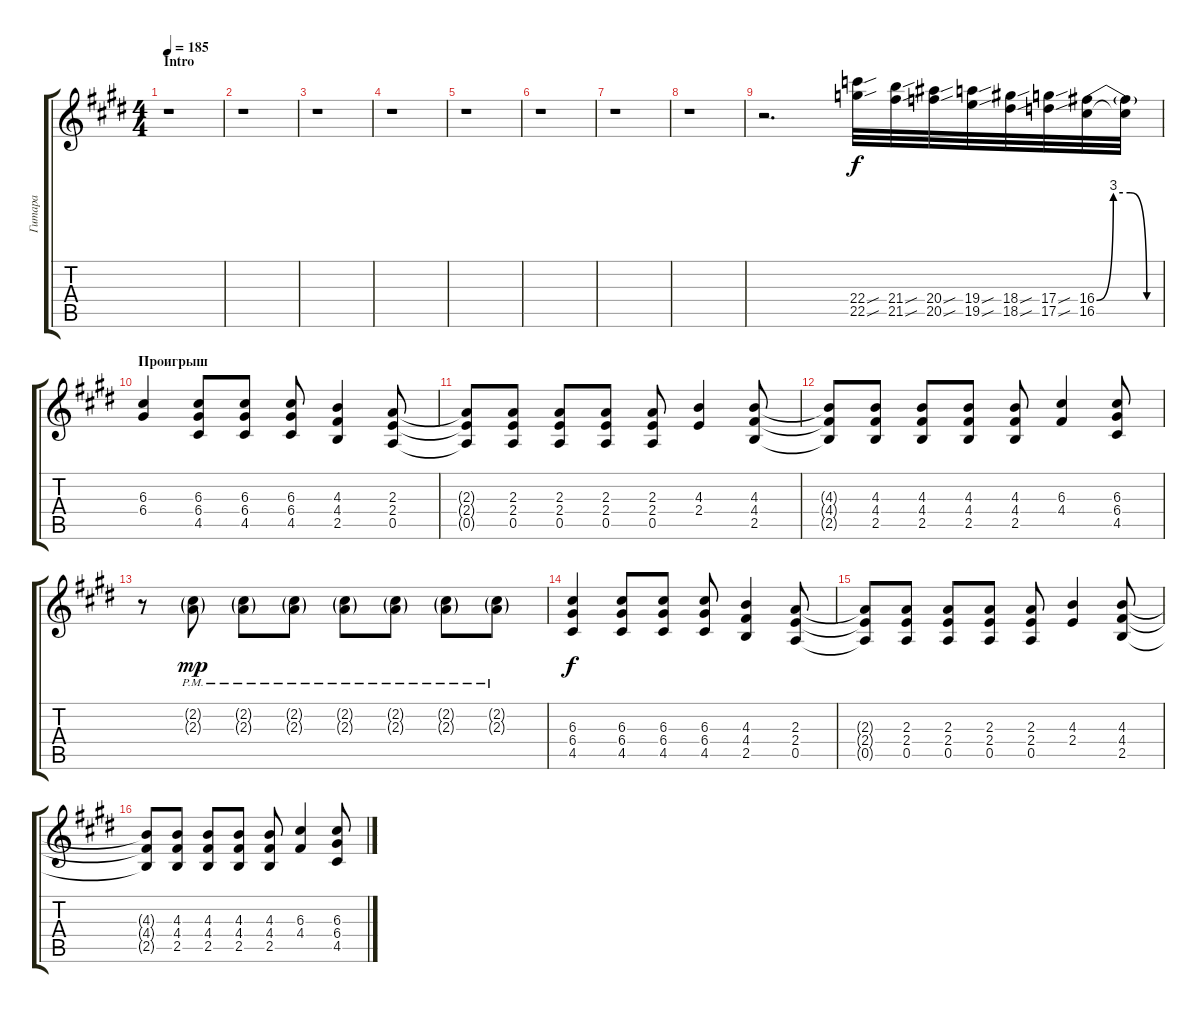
\track ("Гитара" "Гитара") {instrument overdrivenguitar}
\staff {score tabs}
\tuning (E4 B3 G3 D3 A2 E2) {hide}
\ts (4 4)
\section ("" "Intro")
\tempo 185
\clef g2
\ks c#minor
r.1{dy f instrument overdrivenguitar} |
r.1 |
r.1 |
r.1 |
r.1 |
r.1 |
r.1 |
r.1 |
r.2{d} (22.4{sou} 22.5{sou}).32 (21.4{sou} 21.5{sou}).32 (20.4{sou} 20.5{sou}).32 (19.4{sou} 19.5{sou}).32 (18.4{sou} 18.5{sou}).32 (17.4{sou} 17.5{sou}).32 (16.4{be (custom 0 0 15 12 30 12 45 0 60 0)} 16.5).32 (16.4{t} 16.5{t}).32 |
\section ("" "Проигрыш")
(6.3 6.4).4 (6.3 6.4 4.5).8 (6.3 6.4 4.5).8 (6.3 6.4 4.5).8 (4.3 4.4 2.5).4 (2.3 2.4 0.5).8 |
(2.3{t} 2.4{t} 0.5{t}).8 (2.3 2.4 0.5).8 (2.3 2.4 0.5).8 (2.3 2.4 0.5).8 (2.3 2.4 0.5).8 (4.3 2.4).4 (4.3 4.4 2.5).8 |
(4.3{t} 4.4{t} 2.5{t}).8 (4.3 4.4 2.5).8 (4.3 4.4 2.5).8 (4.3 4.4 2.5).8 (4.3 4.4 2.5).8 (6.3 4.4).4 (6.3 6.4 4.5).8 |
r.8 (2.2{g pm} 2.3{g pm}).8{dy mp} (2.2{g} 2.3{g pm}).8 (2.2{g pm} 2.3{g pm}).8 (2.2{g pm} 2.3{g pm}).8 (2.2{g pm} 2.3{g pm}).8 (2.2{g pm} 2.3{g pm}).8 (2.2{g pm} 2.3{g pm}).8 |
(6.3 6.4 4.5).4{dy f} (6.3 6.4 4.5).8 (6.3 6.4 4.5).8 (6.3 6.4 4.5).8 (4.3 4.4 2.5).4 (2.3 2.4 0.5).8 |
(2.3{t} 2.4{t} 0.5{t}).8 (2.3 2.4 0.5).8 (2.3 2.4 0.5).8 (2.3 2.4 0.5).8 (2.3 2.4 0.5).8 (4.3 2.4).4 (4.3 4.4 2.5).8 |
(4.3{t} 4.4{t} 2.5{t}).8 (4.3 4.4 2.5).8 (4.3 4.4 2.5).8 (4.3 4.4 2.5).8 (4.3 4.4 2.5).8 (6.3 4.4).4 (6.3 6.4 4.5).8
